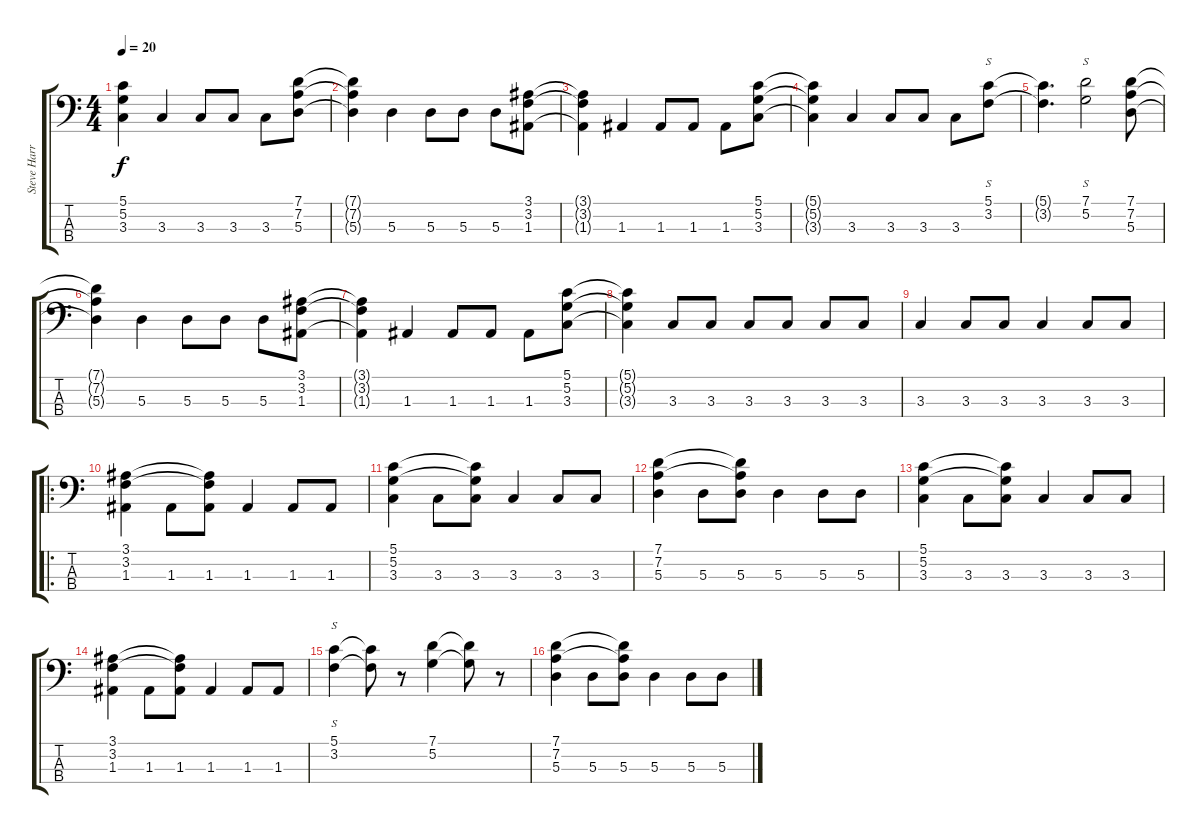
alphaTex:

\track ("Steve Harris" "Steve Harr") {instrument electricbasspick}
\staff {score tabs}
\tuning (G2 D2 A1 E1) {hide}
\ts (4 4)
\tempo 20
\clef f4
\ks c
(5.1{t} 5.2{t} 3.3{t}).4{dy f} 3.3.4 3.3.8 3.3.8 3.3.8 (7.1 7.2 5.3).8 |
(7.1{t} 7.2{t} 5.3{t}).4 5.3.4 5.3.8 5.3.8 5.3.8 (3.1 3.2 1.3).8 |
(3.1{t} 3.2{t} 1.3{t}).4 1.3.4 1.3.8 1.3.8 1.3.8 (5.1 5.2 3.3).8 |
(5.1{t} 5.2{t} 3.3{t}).4 3.3.4 3.3.8 3.3.8 3.3.8 (5.1 3.2).8{s instrument slapbass1} |
(5.1{t} 3.2{t}).4{d} (7.1 5.2).2{s} (7.1 7.2 5.3).8{instrument electricbasspick} |
(7.1{t} 7.2{t} 5.3{t}).4 5.3.4 5.3.8 5.3.8 5.3.8 (3.1 3.2 1.3).8 |
(3.1{t} 3.2{t} 1.3{t}).4 1.3.4 1.3.8 1.3.8 1.3.8 (5.1 5.2 3.3).8 |
(5.1{t} 5.2{t} 3.3{t}).4 3.3.8 3.3.8 3.3.8 3.3.8 3.3.8 3.3.8 |
3.3.4 3.3.8 3.3.8 3.3.4 3.3.8 3.3.8 |
\ro
(3.1 3.2 1.3).4 1.3.8 (3.1{t} 3.2{t} 1.3).8 1.3.4 1.3.8 1.3.8 |
(5.1 5.2 3.3).4 3.3.8 (5.1{t} 5.2{t} 3.3).8 3.3.4 3.3.8 3.3.8 |
(7.1 7.2 5.3).4 5.3.8 (7.1{t} 7.2{t} 5.3).8 5.3.4 5.3.8 5.3.8 |
(5.1 5.2 3.3).4 3.3.8 (5.1{t} 5.2{t} 3.3).8 3.3.4 3.3.8 3.3.8 |
(3.1 3.2 1.3).4 1.3.8 (3.1{t} 3.2{t} 1.3).8 1.3.4 1.3.8 1.3.8 |
(5.1 3.2).4{s instrument slapbass1} (5.1{t} 3.2{t}).8{instrument electricbasspick} r.8 (7.1 5.2).4{instrument slapbass1} (7.1{t} 5.2{t}).8{instrument electricbasspick} r.8 |
(7.1 7.2 5.3).4 5.3.8 (7.1{t} 7.2{t} 5.3).8 5.3.4 5.3.8 5.3.8
